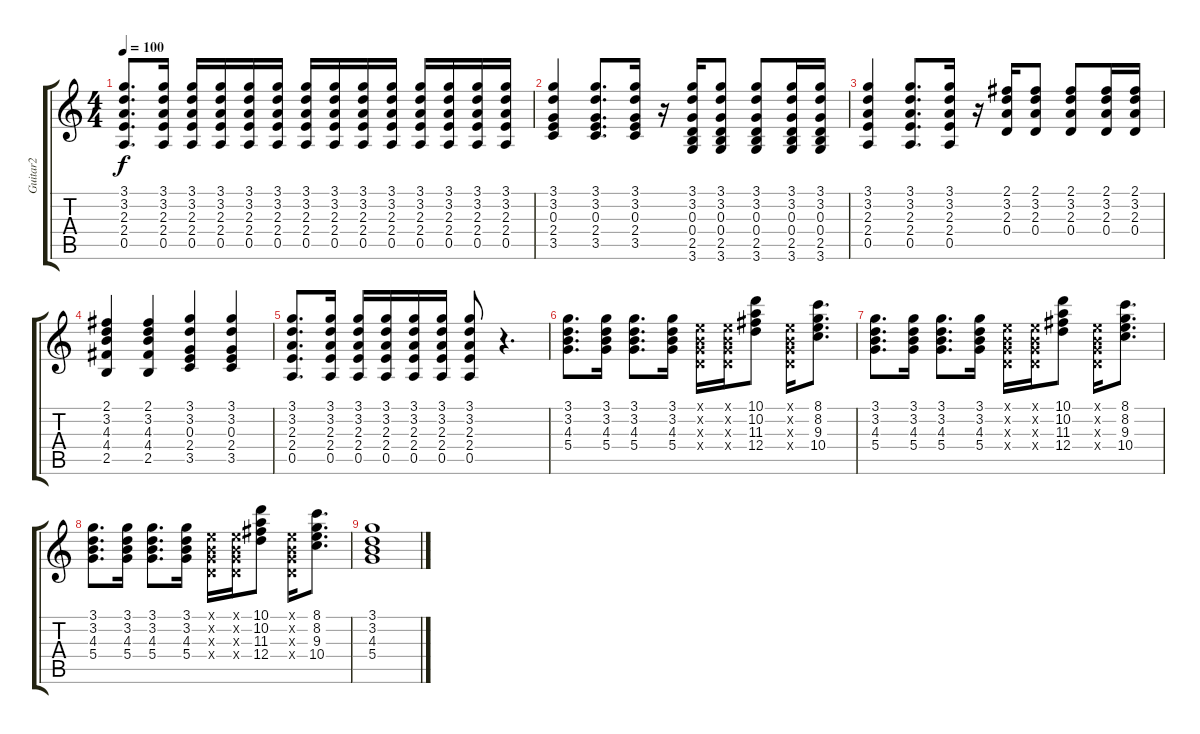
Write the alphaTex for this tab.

\track ("Guitar2" "Guitar2") {instrument overdrivenguitar}
\staff {score tabs}
\tuning (E4 B3 G3 D3 A2 E2) {hide}
\ts (4 4)
\tempo 100
\clef g2
\ks c
(3.1 3.2 2.3 2.4 0.5).8{d dy f} (3.1 3.2 2.3 2.4 0.5).16 (3.1 3.2 2.3 2.4 0.5).16 (3.1 3.2 2.3 2.4 0.5).16 (3.1 3.2 2.3 2.4 0.5).16 (3.1 3.2 2.3 2.4 0.5).16 (3.1 3.2 2.3 2.4 0.5).16 (3.1 3.2 2.3 2.4 0.5).16 (3.1 3.2 2.3 2.4 0.5).16 (3.1 3.2 2.3 2.4 0.5).16 (3.1 3.2 2.3 2.4 0.5).16 (3.1 3.2 2.3 2.4 0.5).16 (3.1 3.2 2.3 2.4 0.5).16 (3.1 3.2 2.3 2.4 0.5).16 |
(3.1 3.2 0.3 2.4 3.5).4 (3.1 3.2 0.3 2.4 3.5).8{d} (3.1 3.2 0.3 2.4 3.5).16 r.16 (3.1 3.2 0.3 0.4 2.5 3.6).16 (3.1 3.2 0.3 0.4 2.5 3.6).8 (3.1 3.2 0.3 0.4 2.5 3.6).8 (3.1 3.2 0.3 0.4 2.5 3.6).16 (3.1 3.2 0.3 0.4 2.5 3.6).16 |
(3.1 3.2 2.3 2.4 0.5).4 (3.1 3.2 2.3 2.4 0.5).8{d} (3.1 3.2 2.3 2.4 0.5).16 r.16 (2.1 3.2 2.3 0.4).16 (2.1 3.2 2.3 0.4).8 (2.1 3.2 2.3 0.4).8 (2.1 3.2 2.3 0.4).16 (2.1 3.2 2.3 0.4).16 |
(2.1 3.2 4.3 4.4 2.5).4 (2.1 3.2 4.3 4.4 2.5).4 (3.1 3.2 0.3 2.4 3.5).4 (3.1 3.2 0.3 2.4 3.5).4 |
(3.1 3.2 2.3 2.4 0.5).8{d} (3.1 3.2 2.3 2.4 0.5).16 (3.1 3.2 2.3 2.4 0.5).16 (3.1 3.2 2.3 2.4 0.5).16 (3.1 3.2 2.3 2.4 0.5).16 (3.1 3.2 2.3 2.4 0.5).16 (3.1 3.2 2.3 2.4 0.5).8 r.4{d} |
(3.1 3.2 4.3 5.4).8{d} (3.1 3.2 4.3 5.4).16 (3.1 3.2 4.3 5.4).8{d} (3.1 3.2 4.3 5.4).16 (0.1{x} 0.2{x} 0.3{x} 0.4{x}).16 (0.1{x} 0.2{x} 0.3{x} 0.4{x}).16 (10.1 10.2 11.3 12.4).8 (0.1{x} 0.2{x} 0.3{x} 0.4{x}).16 (8.1 8.2 9.3 10.4).8{d} |
(3.1 3.2 4.3 5.4).8{d} (3.1 3.2 4.3 5.4).16 (3.1 3.2 4.3 5.4).8{d} (3.1 3.2 4.3 5.4).16 (0.1{x} 0.2{x} 0.3{x} 0.4{x}).16 (0.1{x} 0.2{x} 0.3{x} 0.4{x}).16 (10.1 10.2 11.3 12.4).8 (0.1{x} 0.2{x} 0.3{x} 0.4{x}).16 (8.1 8.2 9.3 10.4).8{d} |
(3.1 3.2 4.3 5.4).8{d} (3.1 3.2 4.3 5.4).16 (3.1 3.2 4.3 5.4).8{d} (3.1 3.2 4.3 5.4).16 (0.1{x} 0.2{x} 0.3{x} 0.4{x}).16 (0.1{x} 0.2{x} 0.3{x} 0.4{x}).16 (10.1 10.2 11.3 12.4).8 (0.1{x} 0.2{x} 0.3{x} 0.4{x}).16 (8.1 8.2 9.3 10.4).8{d} |
(3.1 3.2 4.3 5.4).1
